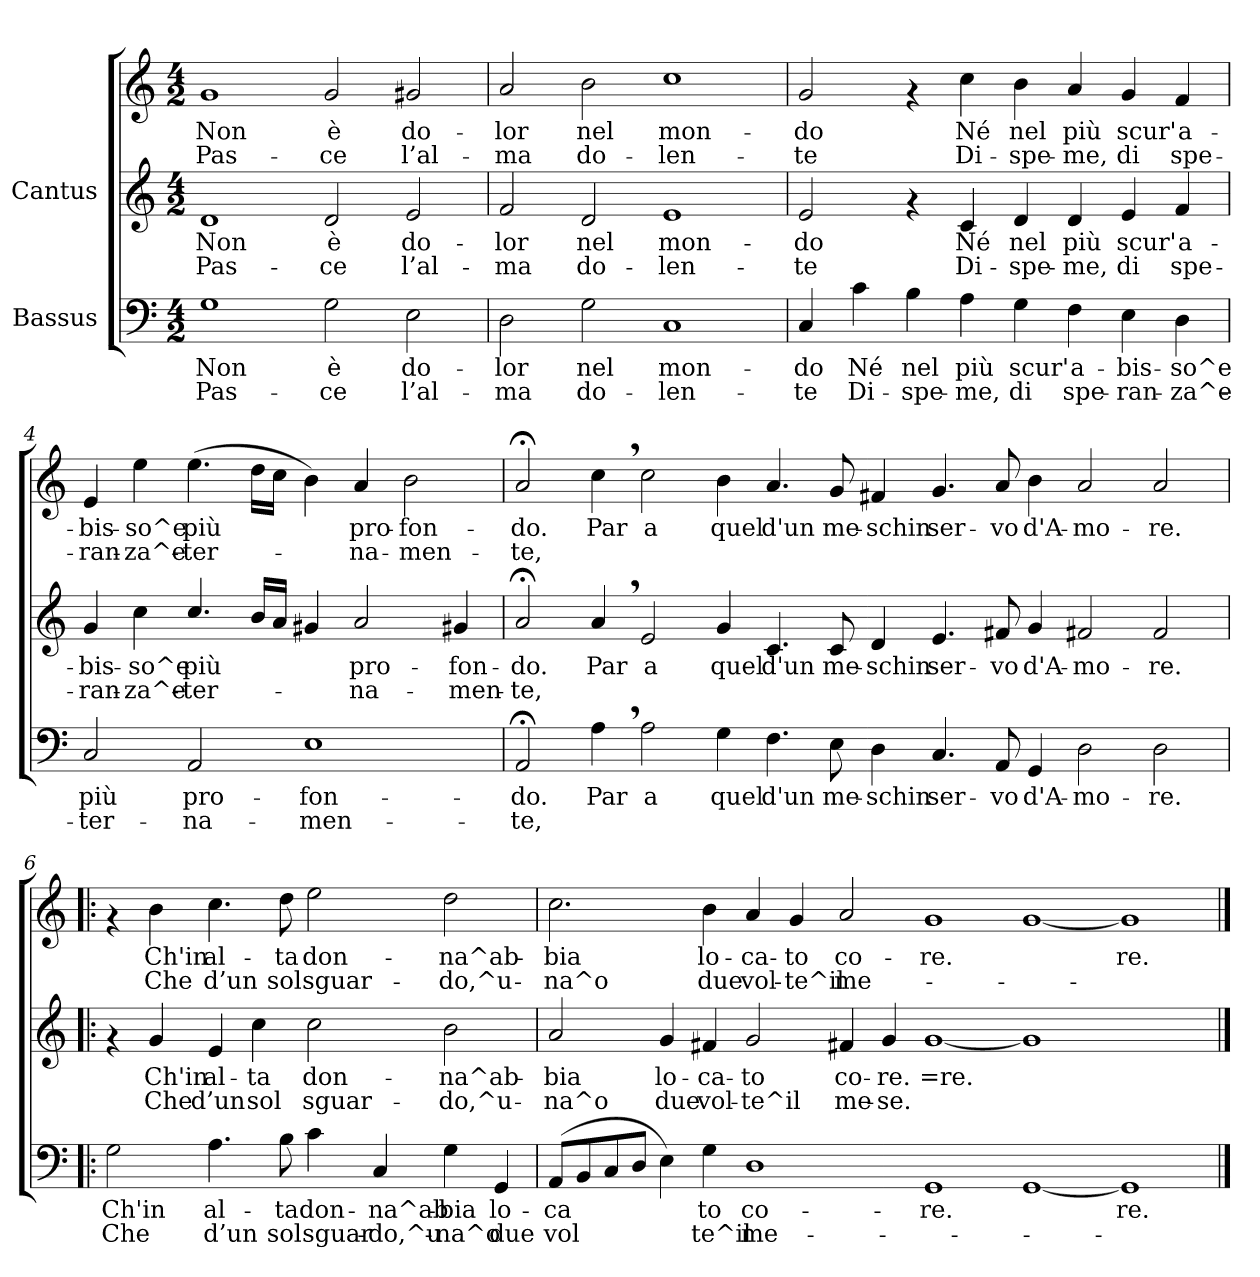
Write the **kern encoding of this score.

**kern	**text	**text	**kern	**text	**text	**kern	**text	**text
*part2	*part2	*part2	*part1	*part1	*part1	*part1	*part1	*part1
*staff3	*staff3	*staff3	*staff2	*staff2	*staff2	*staff1	*staff1	*staff1
*I"Bassus	*	*	*I"Cantus	*	*	*	*	*
!!LO:PB:g=z
*stria5	*	*	*stria5	*	*	*stria5	*	*
*clefF4	*	*	*clefG2	*	*	*clefG2	*	*
*M4/2	*	*	*M4/2	*	*	*M4/2	*	*
*MM144	*	*	*MM144	*	*	*MM144	*	*
=1	=1	=1	=1	=1	=1	=1	=1	=1
!	!LO:LY:b:cj	!LO:LY:b:cj	!	!LO:LY:b:cj	!LO:LY:b:cj	!	!LO:LY:b:cj	!LO:LY:b:cj
1G	Non	Pas-	1d	-Non	Pas-	1g	Non	Pas-
!	!LO:LY:b:cj	!LO:LY:b:cj	!	!LO:LY:b:cj	!LO:LY:b:cj	!	!LO:LY:b:cj	!LO:LY:b:cj
2G\	-è	ce	2d/	-è	ce	2g/	-è	ce
!	!LO:LY:b:cj	!LO:LY:b:cj	!	!LO:LY:b:cj	!LO:LY:b:cj	!	!LO:LY:b:cj	!LO:LY:b:cj
2E\	do-	-l’al-	2e/	do-	-l’al-	2g#X/	do-	-l’al-
=2	=2	=2	=2	=2	=2	=2	=2	=2
!	!LO:LY:b:cj	!LO:LY:b:cj	!	!LO:LY:b:cj	!LO:LY:b:cj	!	!LO:LY:b:cj	!LO:LY:b:cj
2D\	-lor	ma	2f/	-lor	ma	2a/	-lor	ma
!	!LO:LY:b:cj	!LO:LY:b:cj	!	!LO:LY:b:cj	!LO:LY:b:cj	!	!LO:LY:b:cj	!LO:LY:b:cj
2G\	nel	do-	2d/	nel	do-	2b\	nel	do-
!	!LO:LY:b:cj	!LO:LY:b:cj	!	!LO:LY:b:cj	!LO:LY:b:cj	!	!LO:LY:b:cj	!LO:LY:b:cj
1C	-mon-	-len-	1e	-mon-	-len-	1cc	-mon-	-len-
=3	=3	=3	=3	=3	=3	=3	=3	=3
!	!LO:LY:b:cj	!LO:LY:b:cj	!	!LO:LY:b:cj	!LO:LY:b:cj	!	!LO:LY:b:cj	!LO:LY:b:cj
4C/	-do	te	2e/	-do	te	2g/	-do	te
!	!LO:LY:b:cj	!LO:LY:b:cj	!	!	!	!	!	!
4c\	Né	Di-	.	.	.	.	.	.
!	!LO:LY:b:cj	!LO:LY:b:cj	!	!	!	!	!	!
4B\	-nel	spe-	4rf	.	.	4rf	.	.
!	!LO:LY:b:cj	!LO:LY:b:cj	!	!LO:LY:b:cj	!LO:LY:b:cj	!	!LO:LY:b:cj	!LO:LY:b:cj
4A\	-più	me,	4c/	Né	Di-	4cc\	Né	Di-
!	!LO:LY:b:cj	!LO:LY:b:cj	!	!LO:LY:b:cj	!LO:LY:b:cj	!	!LO:LY:b:cj	!LO:LY:b:cj
4G\	scur'	di	4d/	-nel	spe-	4b\	-nel	spe-
!	!LO:LY:b:cj	!LO:LY:b:cj	!	!LO:LY:b:cj	!LO:LY:b:cj	!	!LO:LY:b:cj	!LO:LY:b:cj
4F\	a-	-spe-	4d/	-più	me,	4a/	-più	me,
!	!LO:LY:b:cj	!LO:LY:b:cj	!	!LO:LY:b:cj	!LO:LY:b:cj	!	!LO:LY:b:cj	!LO:LY:b:cj
4E\	-bis-	-ran-	4e/	scur'	di	4g/	scur'	di
!	!LO:LY:b:cj	!LO:LY:b:cj	!	!LO:LY:b:cj	!LO:LY:b:cj	!	!LO:LY:b:cj	!LO:LY:b:cj
4D\	-so^e	za^e-	4f/	a-	-spe-	4f/	a-	-spe-
!!LO:LB:g=z
=4	=4	=4	=4	=4	=4	=4	=4	=4
!	!LO:LY:b:cj	!LO:LY:b:cj	!	!LO:LY:b:cj	!LO:LY:b:cj	!	!LO:LY:b:cj	!LO:LY:b:cj
2C/	-più	ter-	4g/	-bis-	-ran-	4e/	-bis-	-ran-
!	!	!	!	!LO:LY:b:cj	!LO:LY:b:cj	!	!LO:LY:b:cj	!LO:LY:b:cj
.	.	.	4cc\	-so^e	za^e-	4ee\	-so^e	za^e-
!	!LO:LY:b:cj	!LO:LY:b:cj	!	!LO:LY:b:cj	!LO:LY:b:cj	!	!LO:LY:b:cj	!LO:LY:b:cj
2AA/	-pro-	-na-	4.cc/	-più	ter-	(>4.ee\	-più	ter-
!	!	!	!	!LO:LY:b:cj	!LO:LY:b:cj	!	!LO:LY:b:cj	!LO:LY:b:cj
.	.	.	16b/L	-	.	16dd\L	-	.
!	!	!	!	!LO:LY:b:cj	!LO:LY:b:cj	!	!LO:LY:b:cj	!LO:LY:b:cj
.	.	.	16a/J	.	.	16cc\J	.	.
!	!LO:LY:b:cj	!LO:LY:b:cj	!	!LO:LY:b:cj	!LO:LY:b:cj	!	!LO:LY:b:cj	!LO:LY:b:cj
1E	-fon-	-men-	4g#X/	.	.	4b\)	.	.
!	!	!	!	!LO:LY:b:cj	!LO:LY:b:cj	!	!LO:LY:b:cj	!LO:LY:b:cj
.	.	.	2a/	pro-	-na-	4a/	pro-	-na-
!	!	!	!	!	!	!	!LO:LY:b:cj	!LO:LY:b:cj
.	.	.	.	.	.	2b\	-fon-	-men-
!	!	!	!	!LO:LY:b:cj	!LO:LY:b:cj	!	!	!
.	.	.	4g#X/	-fon-	-men-	.	.	.
=5	=5	=5	=5	=5	=5	=5	=5	=5
!	!LO:LY:b:cj	!LO:LY:b:cj	!	!LO:LY:b:cj	!LO:LY:b:cj	!	!LO:LY:b:cj	!LO:LY:b:cj
2AA;</	-do.	te,	2a;</	do.	te,	2a;</	-do.	te,
!	!LO:LY:b:cj	!	!	!LO:LY:b:cj	!	!	!LO:LY:b:cj	!
4A,>\	Par	.	4a,</	Par	.	4cc,>\	Par	.
!	!LO:LY:b:cj	!	!	!LO:LY:b:cj	!	!	!LO:LY:b:cj	!
2A\	a	.	2e/	a	.	2cc\	a	.
!	!LO:LY:b:cj	!	!	!LO:LY:b:cj	!	!	!LO:LY:b:cj	!
4G\	quel	.	4g/	quel	.	4b\	quel	.
!	!LO:LY:b:cj	!	!	!LO:LY:b:cj	!	!	!LO:LY:b:cj	!
4.F\	d'un	.	4.c/	d'un	.	4.a/	d'un	.
!	!LO:LY:b:cj	!	!	!LO:LY:b:cj	!	!	!LO:LY:b:cj	!
8E\	me-	.	8c/	me-	.	8g/	me-	.
!	!LO:LY:b:cj	!	!	!LO:LY:b:cj	!	!	!LO:LY:b:cj	!
4D\	-schin	.	4d/	-schin	.	4f#X/	-schin	.
!	!LO:LY:b:cj	!	!	!LO:LY:b:cj	!	!	!LO:LY:b:cj	!
4.C/	ser-	.	4.e/	ser-	.	4.g/	ser-	.
!	!LO:LY:b:cj	!	!	!LO:LY:b:cj	!	!	!LO:LY:b:cj	!
8AA/	-vo	.	8f#X/	-vo	.	8a/	-vo	.
!	!LO:LY:b:cj	!	!	!LO:LY:b:cj	!	!	!LO:LY:b:cj	!
4GG/	d'A-	.	4g/	d'A-	.	4b\	d'A-	.
!	!LO:LY:b:cj	!	!	!LO:LY:b:cj	!	!	!LO:LY:b:cj	!
2D\	-mo-	.	2f#X/	-mo-	.	2a/	-mo-	.
!	!LO:LY:b:cj	!	!	!LO:LY:b:cj	!	!	!LO:LY:b:cj	!
2D\	-re.	.	2f#/	-re.	.	2a/	-re.	.
!!LO:PB:g=z
=6!|:	=6!|:	=6!|:	=6!|:	=6!|:	=6!|:	=6!|:	=6!|:	=6!|:
!	!LO:LY:b:cj	!LO:LY:b:cj	!	!	!	!	!	!
2G\	Ch'in	Che	4rf	.	.	4rf	.	.
!	!	!	!	!LO:LY:b:cj	!LO:LY:b:cj	!	!LO:LY:b:cj	!LO:LY:b:cj
.	.	.	4g/	-Ch'in	Che	4b\	Ch'in	Che
!	!LO:LY:b:cj	!LO:LY:b:cj	!	!LO:LY:b:cj	!LO:LY:b:cj	!	!LO:LY:b:cj	!LO:LY:b:cj
4.A\	al-	-d’un	4e/	al-	-d’un	4.cc\	al-	-d’un
!	!	!	!	!LO:LY:b:cj	!LO:LY:b:cj	!	!	!
.	.	.	4cc\	ta	sol	.	.	.
!	!LO:LY:b:cj	!LO:LY:b:cj	!	!	!	!	!LO:LY:b:cj	!LO:LY:b:cj
8B\	ta	sol	.	.	.	8dd\	ta	sol
!	!LO:LY:b:cj	!LO:LY:b:cj	!	!LO:LY:b:cj	!LO:LY:b:cj	!	!LO:LY:b:cj	!LO:LY:b:cj
4c\	don-	-sguar-	2cc\	don-	-sguar-	2ee\	don-	-sguar-
!	!LO:LY:b:cj	!LO:LY:b:cj	!	!	!	!	!	!
4C/	-na^ab-	-do,^u-	.	.	.	.	.	.
!	!LO:LY:b:cj	!LO:LY:b:cj	!	!LO:LY:b:cj	!LO:LY:b:cj	!	!LO:LY:b:cj	!LO:LY:b:cj
4G\	-bia	na^o	2b\	-na^ab-	-do,^u-	2dd\	-na^ab-	-do,^u-
!	!LO:LY:b:cj	!LO:LY:b:cj	!	!	!	!	!	!
4GG/	lo-	-due	.	.	.	.	.	.
!!LO:LB:g=z
=7	=7	=7	=7	=7	=7	=7	=7	=7
!	!LO:LY:b:cj	!LO:LY:b:cj	!	!LO:LY:b:cj	!LO:LY:b:cj	!	!LO:LY:b:cj	!LO:LY:b:cj
(<8AA/L	ca-	-vol-	2a/	bia	na^o	2.cc\	-bia	na^o
!	!LO:LY:b:cj	!LO:LY:b:cj	!	!	!	!	!	!
8BB/	--	--	.	.	.	.	.	.
!	!LO:LY:b:cj	!LO:LY:b:cj	!	!	!	!	!	!
8C/	--	--	.	.	.	.	.	.
!	!LO:LY:b:cj	!LO:LY:b:cj	!	!	!	!	!	!
8D/J	--	--	.	.	.	.	.	.
!	!LO:LY:b:cj	!LO:LY:b:cj	!	!LO:LY:b:cj	!LO:LY:b:cj	!	!	!
4E\)	--	--	4g/	lo-	-due	.	.	.
!	!LO:LY:b:cj	!LO:LY:b:cj	!	!LO:LY:b:cj	!LO:LY:b:cj	!	!LO:LY:b:cj	!LO:LY:b:cj
4G\	-to	te^il	4f#X/	ca-	-vol-	4b\	lo-	-due
!	!LO:LY:b:cj	!LO:LY:b:cj	!	!LO:LY:b:cj	!LO:LY:b:cj	!	!LO:LY:b:cj	!LO:LY:b:cj
1D	co-	-me-	2g/	-to	te^il	4a/	ca-	-vol-
!	!	!	!	!	!	!	!LO:LY:b:cj	!LO:LY:b:cj
.	.	.	.	.	.	4g/	-to	te^il
!	!	!	!	!LO:LY:b:cj	!LO:LY:b:cj	!	!LO:LY:b:cj	!LO:LY:b:cj
.	.	.	4f#X/	co-	-me-	2a/	co-	-me-
!	!	!	!	!LO:LY:b:cj	!LO:LY:b:cj	!	!	!
.	.	.	4g/	-re.	se.	.	.	.
!	!LO:LY:b:cj	!	!	!LO:LY:b:cj	!	!	!LO:LY:b:cj	!
1GG	-re.	.	[<1g	=re.	.	1g	-re.	.
!	!LO:LY:b:cj	!	!	!	!	!	!LO:LY:b:cj	!
[<1GG	-	.	1g]	.	.	[<1g	-	.
!	!LO:LY:b:cj	!	!	!	!	!	!LO:LY:b:cj	!
1GG]	-re.	.	1ryy	.	.	1g]	-re.	.
==	==	==	==	==	==	==	==	==
*-	*-	*-	*-	*-	*-	*-	*-	*-
